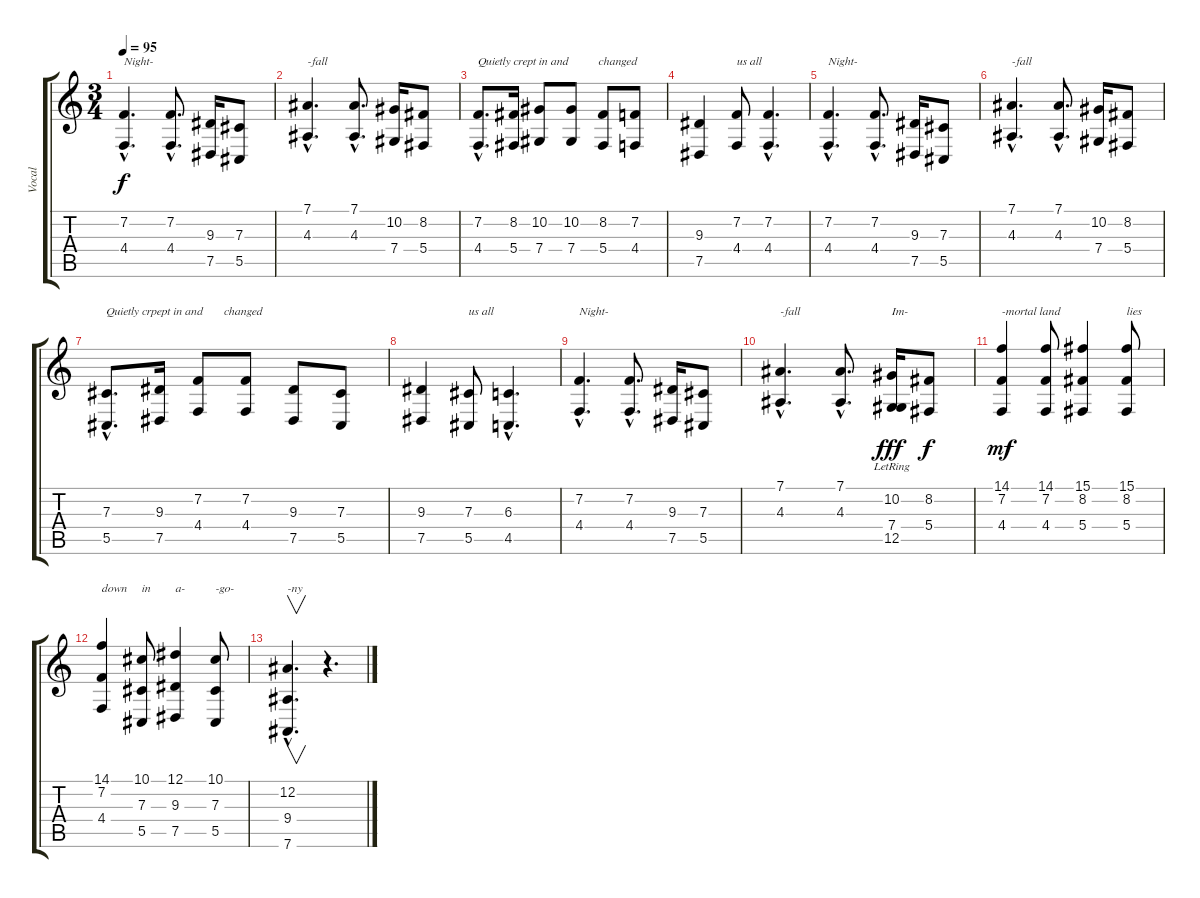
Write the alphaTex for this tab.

\track ("Vocal" "Vocal") {instrument flute}
\staff {score tabs}
\tuning (Eb4 Bb3 Gb3 Db3 Ab2 Eb2) {hide}
\ts (3 4)
\tempo 95
\clef g2
\ks c
(7.2{hac} 4.4{hac}).4{d txt "Night-" dy f} (7.2{hac} 4.4{hac}).8{d} (9.3 7.5).16 (7.3 5.5).8 |
(7.1{hac} 4.3{hac}).4{d txt "-fall"} (7.1{hac} 4.3{hac}).8{d} (10.2 7.4).16 (8.2 5.4).8 |
(7.2{hac} 4.4{hac}).8{d txt "Quietly crept in and          changed"} (8.2 5.4).16 (10.2 7.4).8 (10.2 7.4).8 (8.2 5.4).8 (7.2 4.4).8 |
(9.3 7.5).4 (7.2 4.4).8{txt "us all"} (7.2{hac} 4.4{hac}).4{d} |
(7.2{hac} 4.4{hac}).4{d txt "Night-"} (7.2{hac} 4.4{hac}).8{d} (9.3 7.5).16 (7.3 5.5).8 |
(7.1{hac} 4.3{hac}).4{d txt "-fall"} (7.1{hac} 4.3{hac}).8{d} (10.2 7.4).16 (8.2 5.4).8 |
(7.3{hac} 5.5{hac}).8{d txt "Quietly crpept in and       changed"} (9.3 7.5).16 (7.2 4.4).8 (7.2 4.4).8 (9.3 7.5).8 (7.3 5.5).8 |
(9.3 7.5).4 (7.3 5.5).8{txt "us all"} (6.3{hac} 4.5{hac}).4{d} |
(7.2{hac} 4.4{hac}).4{d txt "Night-"} (7.2{hac} 4.4{hac}).8{d} (9.3 7.5).16 (7.3 5.5).8 |
(7.1{hac} 4.3{hac}).4{d txt "-fall"} (7.1{hac} 4.3{hac}).8{d} (10.2 7.4 12.5{lr}).16{txt "Im-" dy fff} (8.2 5.4).8{dy f} |
(14.1 7.2 4.4).4{txt "-mortal land" dy mf} (14.1 7.2 4.4).8 (15.1 8.2 5.4).4 (15.1 8.2 5.4).8{txt "lies"} |
(14.1 7.2 4.4).4{txt "down"} (10.1 7.3 5.5).8{txt "in"} (12.1 9.3 7.5).4{txt "a-"} (10.1 7.3 5.5).8{txt "-go-"} |
(12.2{hac} 9.4{hac} 7.6{hac}).4{v d txt "-ny"} r.4{d}
